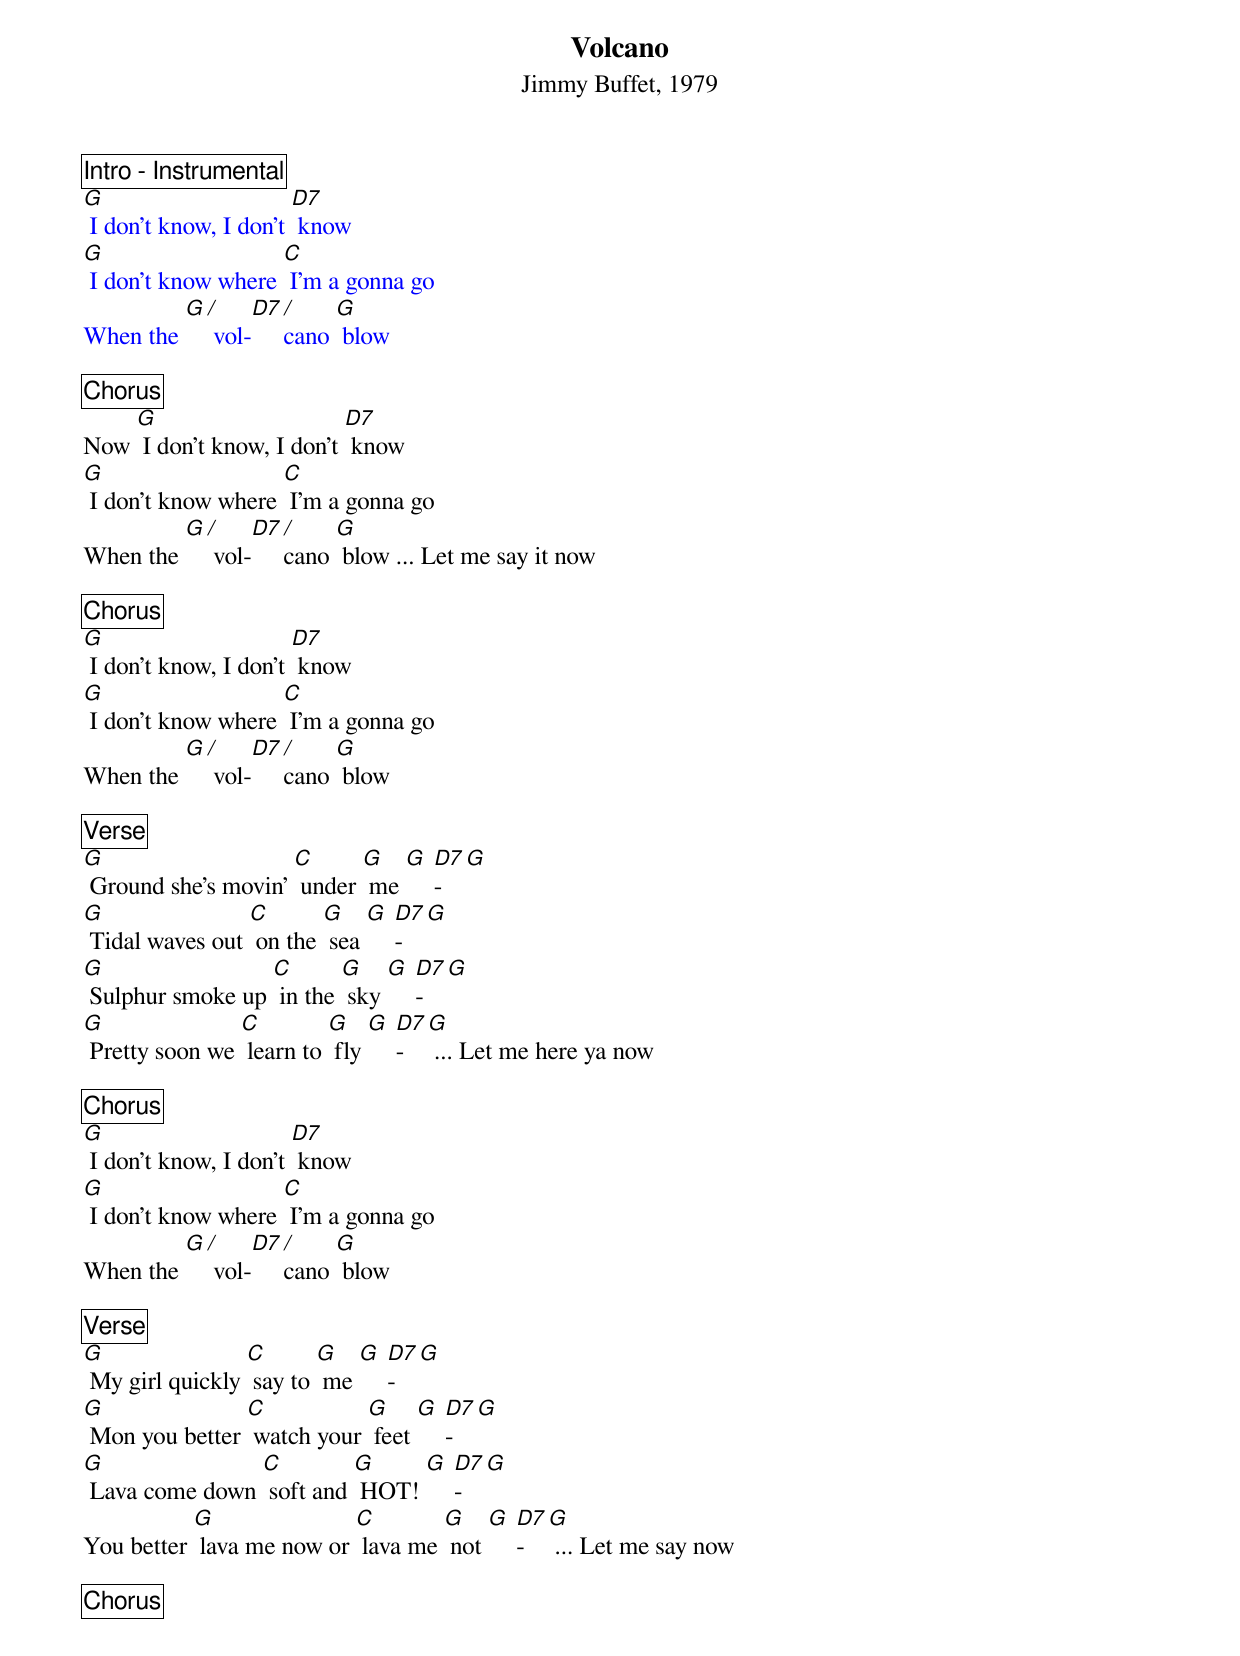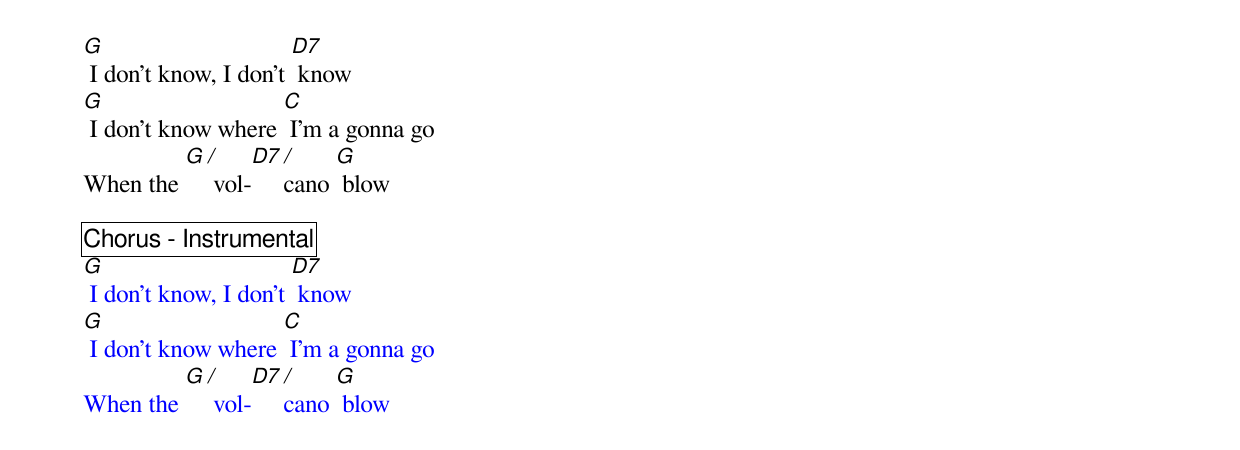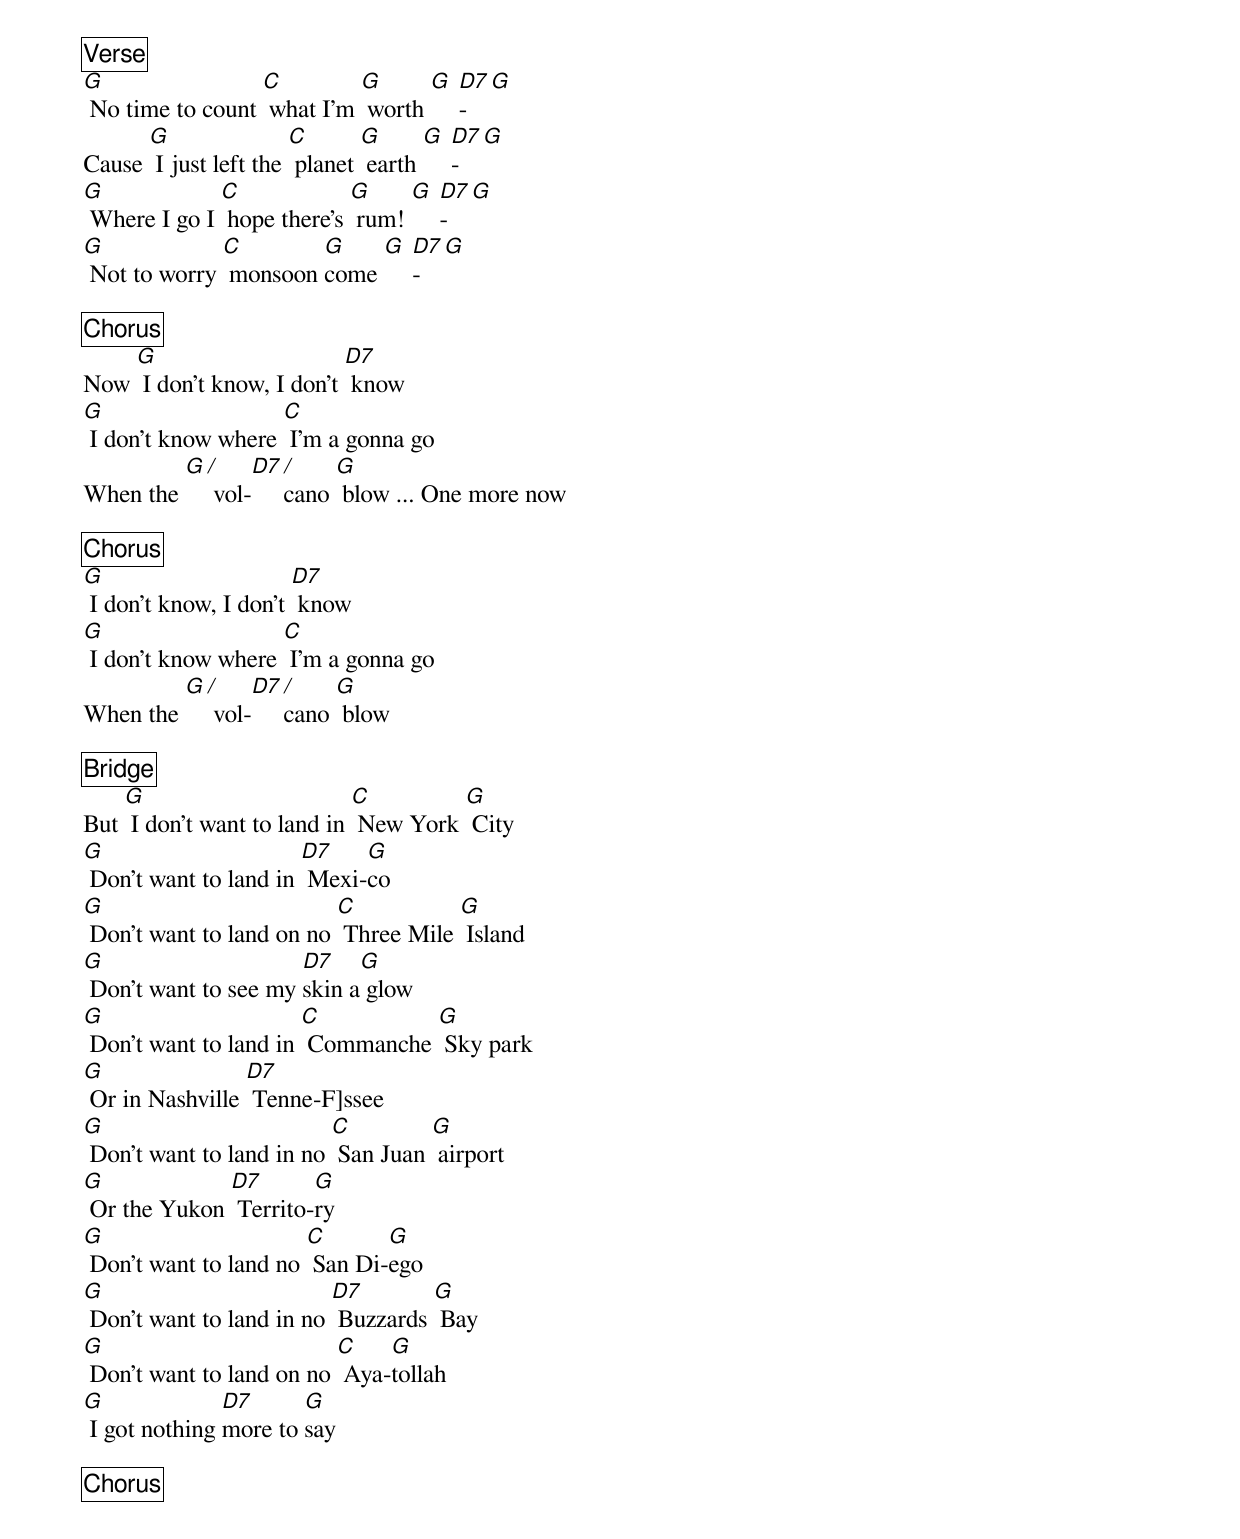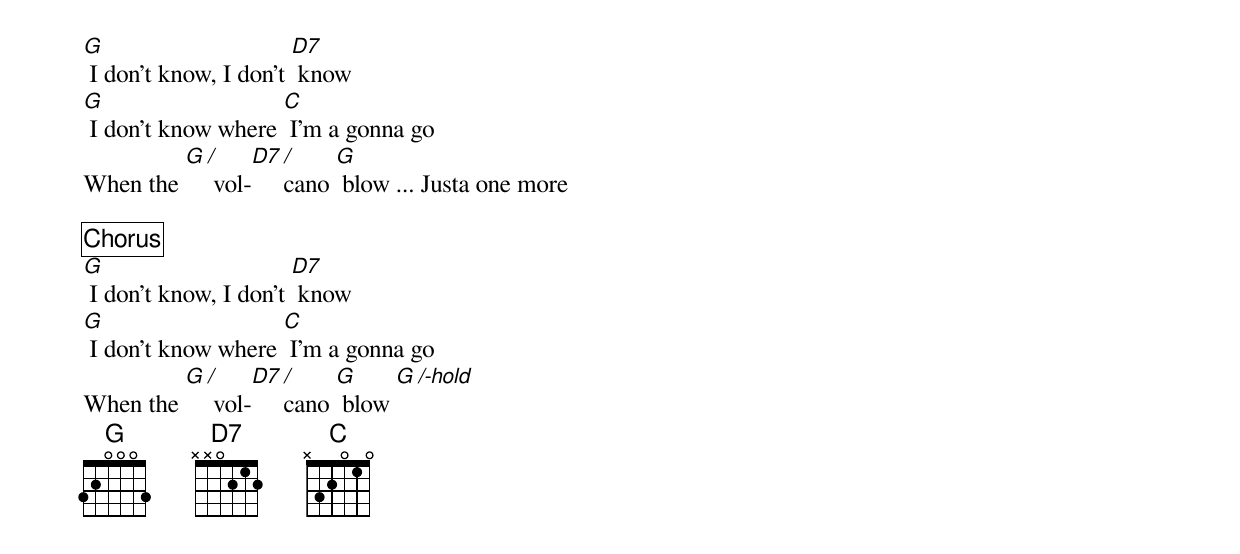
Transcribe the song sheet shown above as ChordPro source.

{title: Volcano}
{subtitle: Jimmy Buffet, 1979}

{comment_box Intro - Instrumental}
{textcolor: blue}
[G] I don't know, I don't [D7] know
[G] I don't know where [C] I'm a gonna go
When the [G][*/] vol-[D7][*/]cano [G] blow
{textcolor}

{comment_box Chorus}
Now [G] I don't know, I don't [D7] know
[G] I don't know where [C] I'm a gonna go
When the [G][*/] vol-[D7][*/]cano [G] blow ... Let me say it now

{comment_box Chorus}
[G] I don't know, I don't [D7] know
[G] I don't know where [C] I'm a gonna go
When the [G][*/] vol-[D7][*/]cano [G] blow

{comment_box Verse}
[G] Ground she's movin' [C] under [G] me [G] [D7]-[G]
[G] Tidal waves out [C] on the [G] sea [G] [D7]-[G]
[G] Sulphur smoke up [C] in the [G] sky [G] [D7]-[G]
[G] Pretty soon we [C] learn to [G] fly [G] [D7]-[G] ... Let me here ya now

{comment_box Chorus}
[G] I don't know, I don't [D7] know
[G] I don't know where [C] I'm a gonna go
When the [G][*/] vol-[D7][*/]cano [G] blow

{comment_box Verse}
[G] My girl quickly [C] say to [G] me [G] [D7]-[G]
[G] Mon you better [C] watch your [G] feet [G] [D7]-[G]
[G] Lava come down [C] soft and [G] HOT! [G] [D7]-[G]
You better [G] lava me now or [C] lava me [G] not [G] [D7]-[G] ... Let me say now

{comment_box Chorus}
[G] I don't know, I don't [D7] know
[G] I don't know where [C] I'm a gonna go
When the [G][*/] vol-[D7][*/]cano [G] blow

{comment_box Chorus - Instrumental}
{textcolor: blue}
[G] I don't know, I don't [D7] know
[G] I don't know where [C] I'm a gonna go
When the [G][*/] vol-[D7][*/]cano [G] blow
{textcolor}

{new_page}

{comment_box Verse}
[G] No time to count [C] what I'm [G] worth [G] [D7]-[G]
Cause [G] I just left the [C] planet [G] earth [G] [D7]-[G]
[G] Where I go I [C] hope there's [G] rum! [G] [D7]-[G]
[G] Not to worry [C] monsoon [G]come [G] [D7]-[G]

{comment_box Chorus}
Now [G] I don't know, I don't [D7] know
[G] I don't know where [C] I'm a gonna go
When the [G][*/] vol-[D7][*/]cano [G] blow ... One more now

{comment_box Chorus}
[G] I don't know, I don't [D7] know
[G] I don't know where [C] I'm a gonna go
When the [G][*/] vol-[D7][*/]cano [G] blow

{comment_box Bridge}
But [G] I don't want to land in [C] New York [G] City
[G] Don't want to land in [D7] Mexi-[G]co
[G] Don't want to land on no [C] Three Mile [G] Island
[G] Don't want to see my [D7]skin a[G] glow
[G] Don't want to land in [C] Commanche [G] Sky park
[G] Or in Nashville [D7] Tenne-F]ssee
[G] Don't want to land in no [C] San Juan [G] airport
[G] Or the Yukon [D7] Territo-[G]ry
[G] Don't want to land no [C] San Di-[G]ego
[G] Don't want to land in no [D7] Buzzards [G] Bay
[G] Don't want to land on no [C] Aya-[G]tollah
[G] I got nothing [D7]more to [G]say

{comment_box Chorus}
[G] I don't know, I don't [D7] know
[G] I don't know where [C] I'm a gonna go
When the [G][*/] vol-[D7][*/]cano [G] blow ... Justa one more

{comment_box Chorus}
[G] I don't know, I don't [D7] know
[G] I don't know where [C] I'm a gonna go
When the [G][*/] vol-[D7][*/]cano [G] blow [G][*/-hold]
